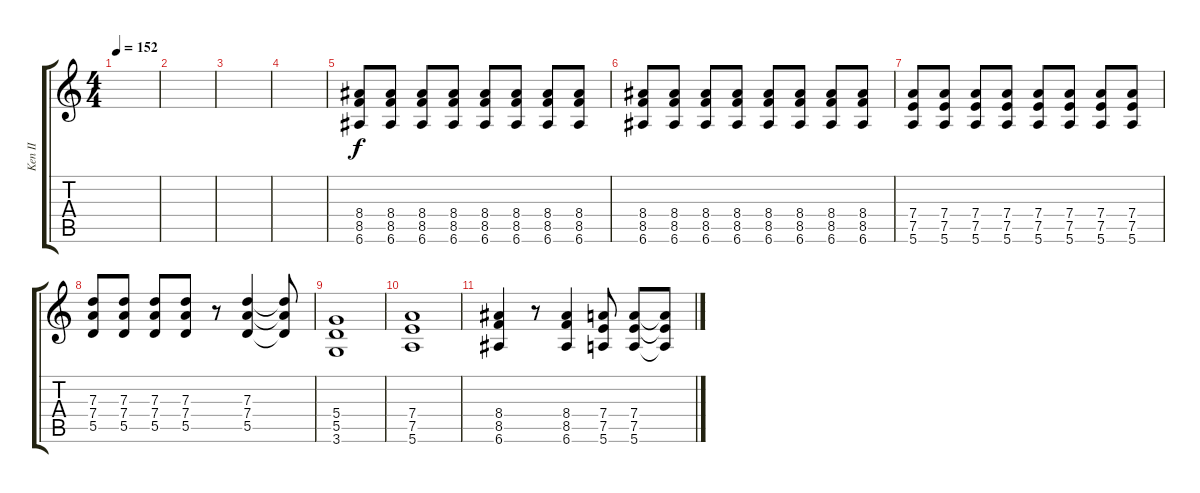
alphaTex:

\track ("Ken II" "Ken II") {instrument distortionguitar}
\staff {score tabs}
\tuning (E4 B3 G3 D3 A2 E2) {hide}
\ts (4 4)
\tempo 152
\clef g2
\ks c
|
|
|
|
(8.4 8.5 6.6).8 (8.4 8.5 6.6).8 (8.4 8.5 6.6).8 (8.4 8.5 6.6).8 (8.4 8.5 6.6).8 (8.4 8.5 6.6).8 (8.4 8.5 6.6).8 (8.4 8.5 6.6).8 |
(8.4 8.5 6.6).8 (8.4 8.5 6.6).8 (8.4 8.5 6.6).8 (8.4 8.5 6.6).8 (8.4 8.5 6.6).8 (8.4 8.5 6.6).8 (8.4 8.5 6.6).8 (8.4 8.5 6.6).8 |
(7.4 7.5 5.6).8 (7.4 7.5 5.6).8 (7.4 7.5 5.6).8 (7.4 7.5 5.6).8 (7.4 7.5 5.6).8 (7.4 7.5 5.6).8 (7.4 7.5 5.6).8 (7.4 7.5 5.6).8 |
(7.3 7.4 5.5).8 (7.3 7.4 5.5).8 (7.3 7.4 5.5).8 (7.3 7.4 5.5).8 r.8 (7.3 7.4 5.5).4 (7.3{t} 7.4{t} 5.5{t}).8 |
(5.4 5.5 3.6).1 |
(7.4 7.5 5.6).1 |
(8.4 8.5 6.6).4 r.8 (8.4 8.5 6.6).4 (7.4 7.5 5.6).8 (7.4 7.5 5.6).8 (7.4{t} 7.5{t} 5.6{t}).8
